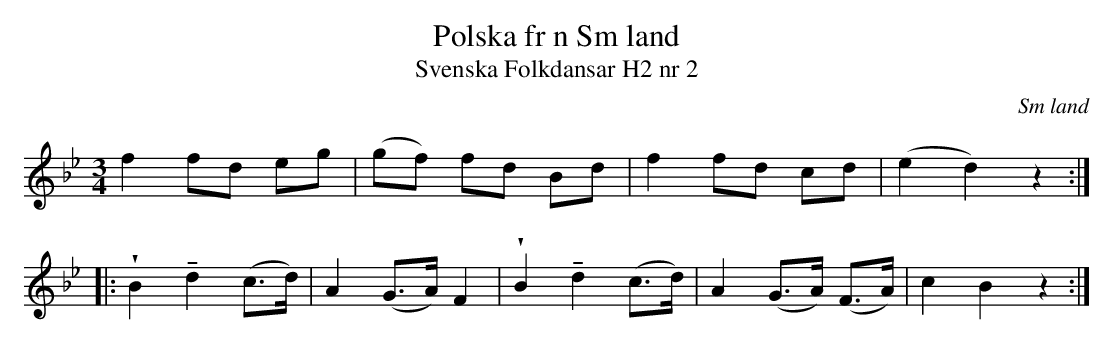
X:1
T:Polska fr n Sm land
T:Svenska Folkdansar H2 nr 2
O:Sm land
U:V=wedge
U:t=tenuto
M:3/4
L:1/8
K:Bb
f2 fd eg | (gf) fd Bd | f2 fd cd | (e2 d2) z2 ::
VB2 td2 (c>d) | A2 (G>A) F2 | VB2 td2 (c>d) | A2 (G>A) (F>A) | c2 B2 z2 :|
